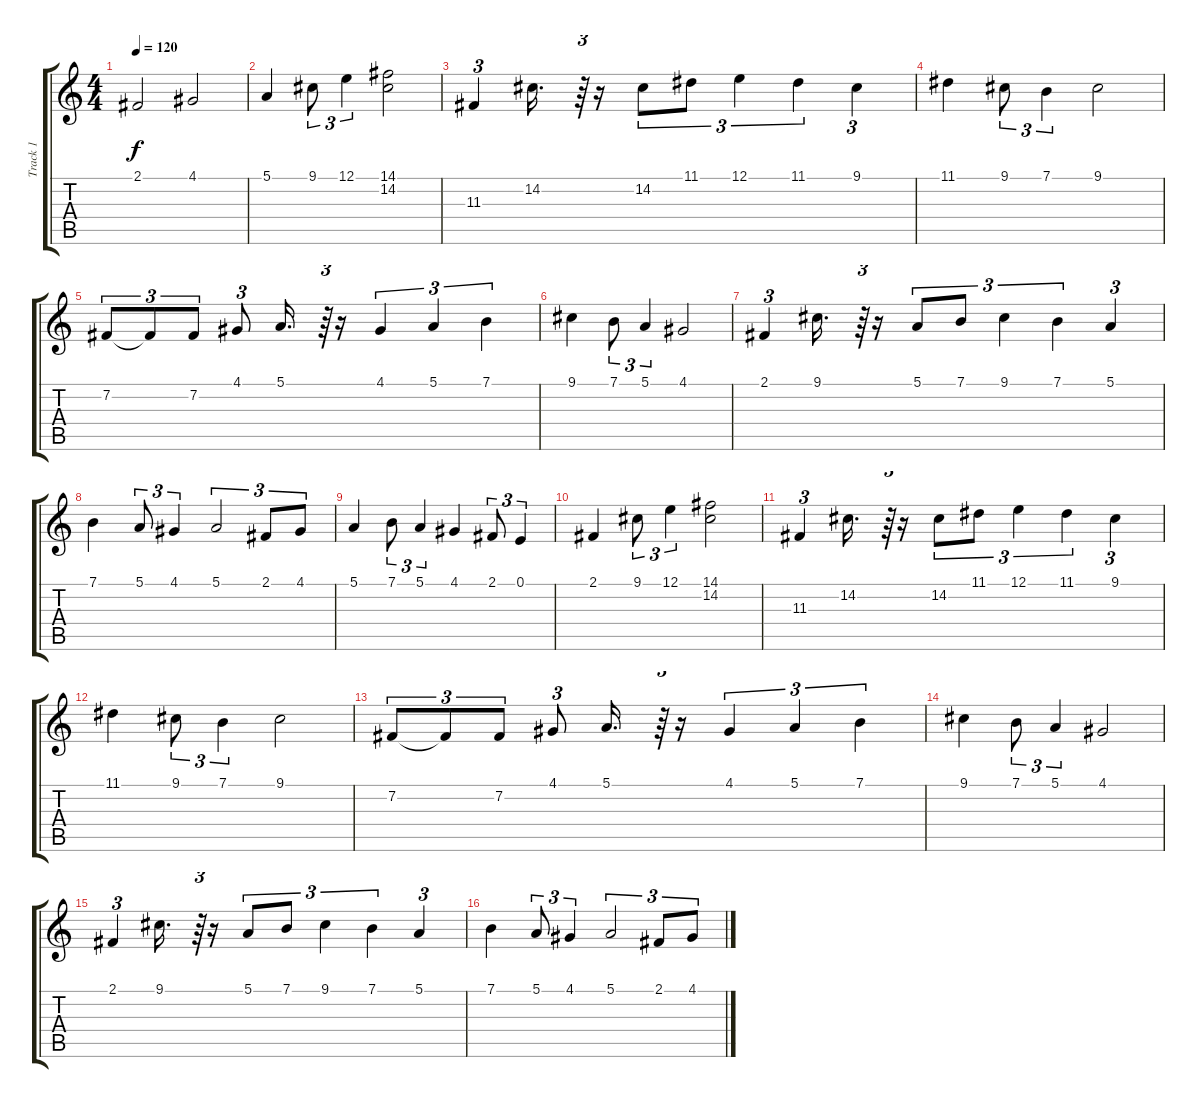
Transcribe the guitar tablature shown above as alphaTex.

\track ("Track 1" "Track 1") {instrument orchestralharp}
\staff {score tabs}
\tuning (E4 B3 G3 D3 A2 E2) {hide}
\ts (4 4)
\tempo 120
\clef g2
\ks c
2.1.2{dy f} 4.1.2 |
5.1.4 9.1.8{tu (3 2) volume 10} 12.1.4{tu (3 2)} (14.1 14.2).2 |
11.3.4{tu (3 2)} 14.2.16{d} r.64{tu (3 2)} r.16 14.2.8{tu (3 2)} 11.1.8{tu (3 2)} 12.1.4{tu (3 2)} 11.1.4{tu (3 2)} 9.1.4{tu (3 2)} |
11.1.4 9.1.8{tu (3 2)} 7.1.4{tu (3 2)} 9.1.2 |
7.2.8{tu (3 2)} 7.2{t}.8{tu (3 2)} 7.2.8{tu (3 2)} 4.1.8{tu (3 2)} 5.1.16{d} r.64{tu (3 2)} r.16 4.1.4{tu (3 2)} 5.1.4{tu (3 2)} 7.1.4{tu (3 2)} |
9.1.4 7.1.8{tu (3 2)} 5.1.4{tu (3 2)} 4.1.2 |
2.1.4{tu (3 2)} 9.1.16{d} r.64{tu (3 2)} r.16 5.1.8{tu (3 2)} 7.1.8{tu (3 2)} 9.1.4{tu (3 2)} 7.1.4{tu (3 2)} 5.1.4{tu (3 2)} |
7.1.4 5.1.8{tu (3 2)} 4.1.4{tu (3 2)} 5.1.2{tu (3 2)} 2.1.8{tu (3 2)} 4.1.8{tu (3 2)} |
5.1.4 7.1.8{tu (3 2)} 5.1.4{tu (3 2)} 4.1.4 2.1.8{tu (3 2)} 0.1.4{tu (3 2)} |
2.1.4 9.1.8{tu (3 2) volume 10} 12.1.4{tu (3 2)} (14.1 14.2).2 |
11.3.4{tu (3 2)} 14.2.16{d} r.64{tu (3 2)} r.16 14.2.8{tu (3 2)} 11.1.8{tu (3 2)} 12.1.4{tu (3 2)} 11.1.4{tu (3 2)} 9.1.4{tu (3 2)} |
11.1.4 9.1.8{tu (3 2)} 7.1.4{tu (3 2)} 9.1.2 |
7.2.8{tu (3 2)} 7.2{t}.8{tu (3 2)} 7.2.8{tu (3 2)} 4.1.8{tu (3 2)} 5.1.16{d} r.64{tu (3 2)} r.16 4.1.4{tu (3 2)} 5.1.4{tu (3 2)} 7.1.4{tu (3 2)} |
9.1.4 7.1.8{tu (3 2)} 5.1.4{tu (3 2)} 4.1.2 |
2.1.4{tu (3 2)} 9.1.16{d} r.64{tu (3 2)} r.16 5.1.8{tu (3 2)} 7.1.8{tu (3 2)} 9.1.4{tu (3 2)} 7.1.4{tu (3 2)} 5.1.4{tu (3 2)} |
7.1.4 5.1.8{tu (3 2)} 4.1.4{tu (3 2)} 5.1.2{tu (3 2)} 2.1.8{tu (3 2)} 4.1.8{tu (3 2)}
